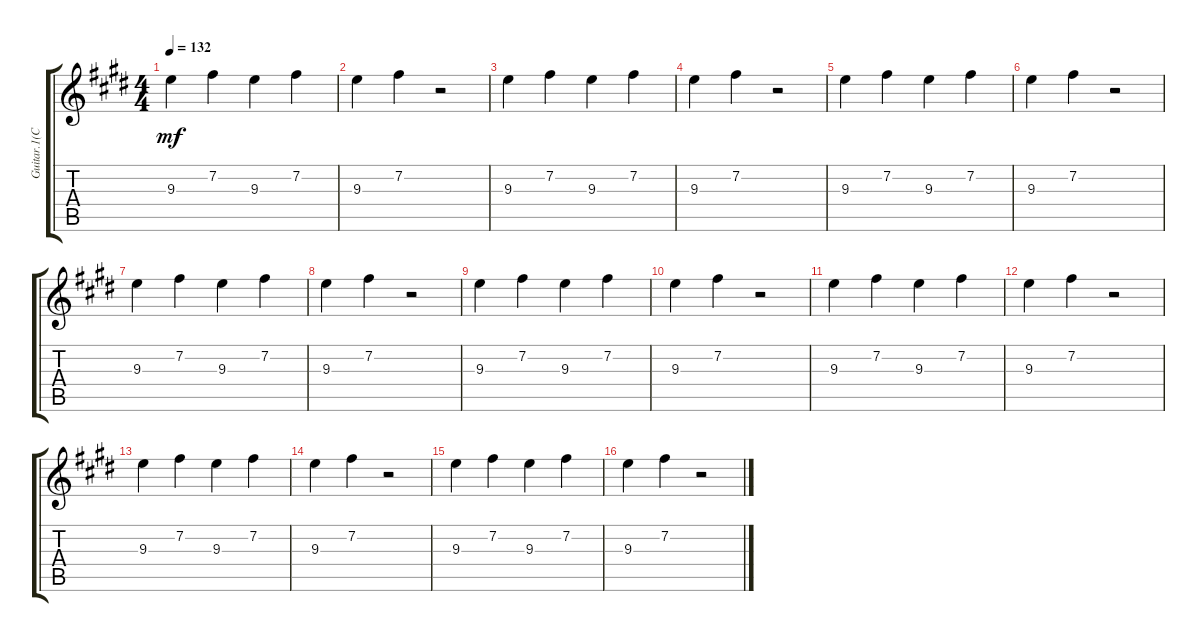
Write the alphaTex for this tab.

\track ("Guitar.1(Crunch)" "Guitar.1(C") {instrument overdrivenguitar}
\staff {score tabs}
\tuning (E4 B3 G3 D3 A2 E2) {hide}
\ts (4 4)
\tempo 132
\clef g2
\ks e
9.3.4{dy mf} 7.2.4 9.3.4 7.2.4 |
9.3.4 7.2.4 r.2 |
9.3.4 7.2.4 9.3.4 7.2.4 |
9.3.4 7.2.4 r.2 |
9.3.4 7.2.4 9.3.4 7.2.4 |
9.3.4 7.2.4 r.2 |
9.3.4 7.2.4 9.3.4 7.2.4 |
9.3.4 7.2.4 r.2 |
9.3.4 7.2.4 9.3.4 7.2.4 |
9.3.4 7.2.4 r.2 |
9.3.4 7.2.4 9.3.4 7.2.4 |
9.3.4 7.2.4 r.2 |
9.3.4 7.2.4 9.3.4 7.2.4 |
9.3.4 7.2.4 r.2 |
9.3.4 7.2.4 9.3.4 7.2.4 |
9.3.4 7.2.4 r.2
